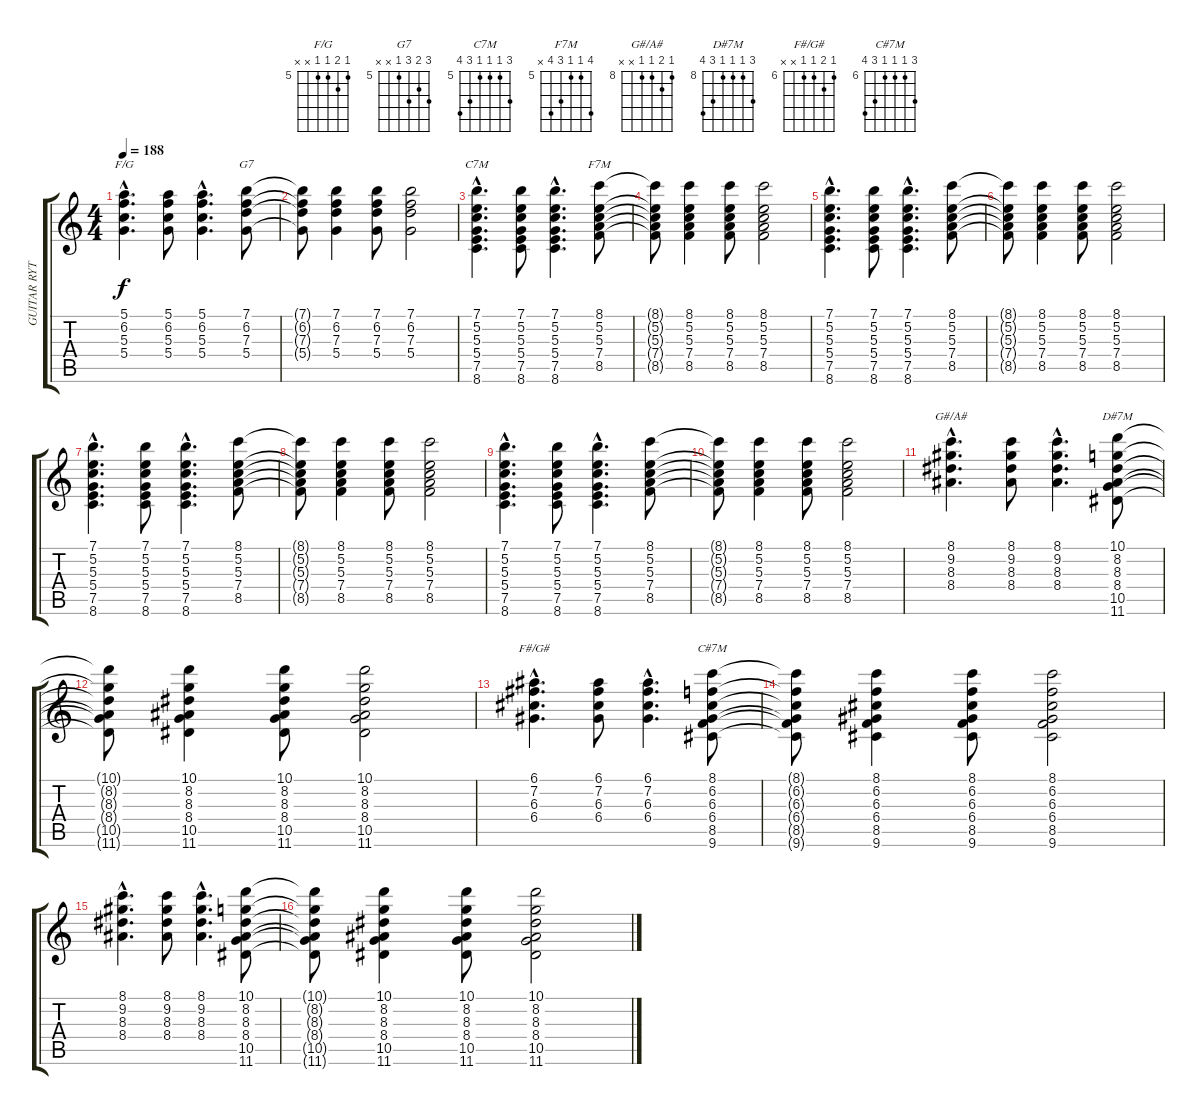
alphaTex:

\track ("GUITAR RYTHM" "GUITAR RYT") {instrument acousticguitarnylon}
\staff {score tabs}
\tuning (E4 B3 G3 D3 A2 E2) {hide}
\chord ("F/G" 5 6 5 5 x x) {firstfret 5}
\chord ("G7" 7 6 7 5 x x) {firstfret 5}
\chord ("C7M" 7 5 5 5 7 8) {firstfret 5}
\chord ("F7M" 8 5 5 7 8 x) {firstfret 5}
\chord ("G#/A#" 8 9 8 8 x x) {firstfret 8}
\chord ("D#7M" 10 8 8 8 10 11) {firstfret 8}
\chord ("F#/G#" 6 7 6 6 x x) {firstfret 6}
\chord ("C#7M" 8 6 6 6 8 9) {firstfret 6}
\ts (4 4)
\tempo 188
\clef g2
\ks c
(5.1{hac} 6.2{hac} 5.3{hac} 5.4{hac}).4{d ch "F/G" dy f} (5.1 6.2 5.3 5.4).8 (5.1{hac} 6.2{hac} 5.3{hac} 5.4{hac}).4{d} (7.1 6.2 7.3 5.4).8{ch "G7"} |
(7.1{t} 6.2{t} 7.3{t} 5.4{t}).8 (7.1 6.2 7.3 5.4).4 (7.1 6.2 7.3 5.4).8 (7.1 6.2 7.3 5.4).2 |
(7.1{hac} 5.2{hac} 5.3{hac} 5.4{hac} 7.5{hac} 8.6{hac}).4{d ch "C7M"} (7.1 5.2 5.3 5.4 7.5 8.6).8 (7.1{hac} 5.2{hac} 5.3{hac} 5.4{hac} 7.5{hac} 8.6{hac}).4{d} (8.1 5.2 5.3 7.4 8.5).8{ch "F7M"} |
(8.1{t} 5.2{t} 5.3{t} 7.4{t} 8.5{t}).8 (8.1 5.2 5.3 7.4 8.5).4 (8.1 5.2 5.3 7.4 8.5).8 (8.1 5.2 5.3 7.4 8.5).2 |
(7.1{hac} 5.2{hac} 5.3{hac} 5.4{hac} 7.5{hac} 8.6{hac}).4{d} (7.1 5.2 5.3 5.4 7.5 8.6).8 (7.1{hac} 5.2{hac} 5.3{hac} 5.4{hac} 7.5{hac} 8.6{hac}).4{d} (8.1 5.2 5.3 7.4 8.5).8 |
(8.1{t} 5.2{t} 5.3{t} 7.4{t} 8.5{t}).8 (8.1 5.2 5.3 7.4 8.5).4 (8.1 5.2 5.3 7.4 8.5).8 (8.1 5.2 5.3 7.4 8.5).2 |
(7.1{hac} 5.2{hac} 5.3{hac} 5.4{hac} 7.5{hac} 8.6{hac}).4{d} (7.1 5.2 5.3 5.4 7.5 8.6).8 (7.1{hac} 5.2{hac} 5.3{hac} 5.4{hac} 7.5{hac} 8.6{hac}).4{d} (8.1 5.2 5.3 7.4 8.5).8 |
(8.1{t} 5.2{t} 5.3{t} 7.4{t} 8.5{t}).8 (8.1 5.2 5.3 7.4 8.5).4 (8.1 5.2 5.3 7.4 8.5).8 (8.1 5.2 5.3 7.4 8.5).2 |
(7.1{hac} 5.2{hac} 5.3{hac} 5.4{hac} 7.5{hac} 8.6{hac}).4{d} (7.1 5.2 5.3 5.4 7.5 8.6).8 (7.1{hac} 5.2{hac} 5.3{hac} 5.4{hac} 7.5{hac} 8.6{hac}).4{d} (8.1 5.2 5.3 7.4 8.5).8 |
(8.1{t} 5.2{t} 5.3{t} 7.4{t} 8.5{t}).8 (8.1 5.2 5.3 7.4 8.5).4 (8.1 5.2 5.3 7.4 8.5).8 (8.1 5.2 5.3 7.4 8.5).2 |
(8.1{hac} 9.2{hac} 8.3{hac} 8.4{hac}).4{d ch "G#/A#"} (8.1 9.2 8.3 8.4).8 (8.1{hac} 9.2{hac} 8.3{hac} 8.4{hac}).4{d} (10.1 8.2 8.3 8.4 10.5 11.6).8{ch "D#7M"} |
(10.1{t} 8.2{t} 8.3{t} 8.4{t} 10.5{t} 11.6{t}).8 (10.1 8.2 8.3 8.4 10.5 11.6).4 (10.1 8.2 8.3 8.4 10.5 11.6).8 (10.1 8.2 8.3 8.4 10.5 11.6).2 |
(6.1{hac} 7.2{hac} 6.3{hac} 6.4{hac}).4{d ch "F#/G#"} (6.1 7.2 6.3 6.4).8 (6.1{hac} 7.2{hac} 6.3{hac} 6.4{hac}).4{d} (8.1 6.2 6.3 6.4 8.5 9.6).8{ch "C#7M"} |
(8.1{t} 6.2{t} 6.3{t} 6.4{t} 8.5{t} 9.6{t}).8 (8.1 6.2 6.3 6.4 8.5 9.6).4 (8.1 6.2 6.3 6.4 8.5 9.6).8 (8.1 6.2 6.3 6.4 8.5 9.6).2 |
(8.1{hac} 9.2{hac} 8.3{hac} 8.4{hac}).4{d} (8.1 9.2 8.3 8.4).8 (8.1{hac} 9.2{hac} 8.3{hac} 8.4{hac}).4{d} (10.1 8.2 8.3 8.4 10.5 11.6).8 |
(10.1{t} 8.2{t} 8.3{t} 8.4{t} 10.5{t} 11.6{t}).8 (10.1 8.2 8.3 8.4 10.5 11.6).4 (10.1 8.2 8.3 8.4 10.5 11.6).8 (10.1 8.2 8.3 8.4 10.5 11.6).2
